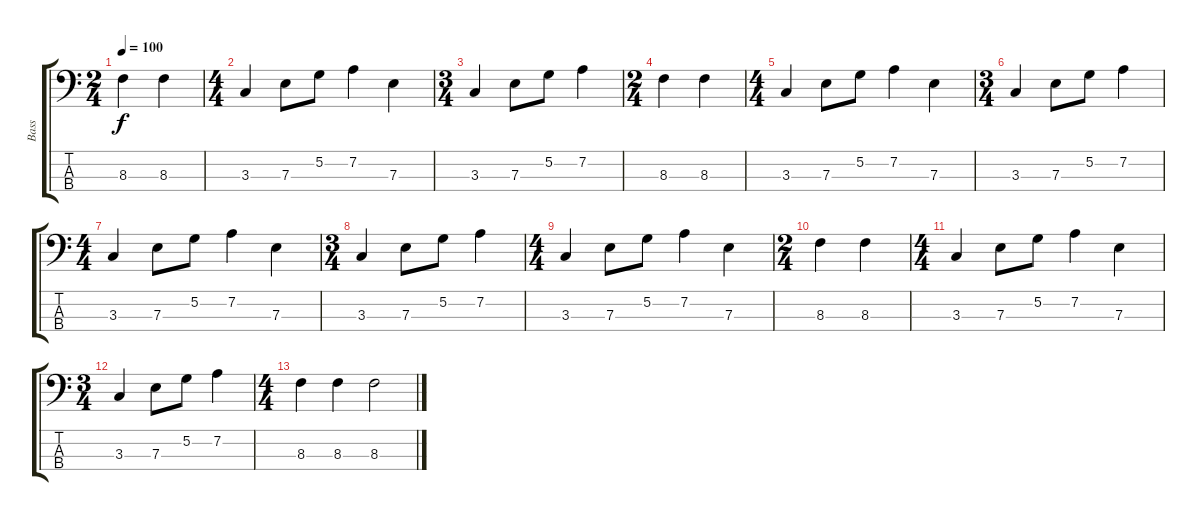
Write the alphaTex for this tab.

\track ("Bass" "Bass") {instrument electricbassfinger}
\staff {score tabs}
\tuning (G2 D2 A1 E1) {hide}
\ts (2 4)
\tempo 100
\clef f4
\ks c
8.3.4{dy f} 8.3.4 |
\ts (4 4)
3.3.4 7.3.8 5.2.8 7.2.4 7.3.4 |
\ts (3 4)
3.3.4 7.3.8 5.2.8 7.2.4 |
\ts (2 4)
8.3.4 8.3.4 |
\ts (4 4)
3.3.4 7.3.8 5.2.8 7.2.4 7.3.4 |
\ts (3 4)
3.3.4 7.3.8 5.2.8 7.2.4 |
\ts (4 4)
3.3.4 7.3.8 5.2.8 7.2.4 7.3.4 |
\ts (3 4)
3.3.4 7.3.8 5.2.8 7.2.4 |
\ts (4 4)
3.3.4 7.3.8 5.2.8 7.2.4 7.3.4 |
\ts (2 4)
8.3.4 8.3.4 |
\ts (4 4)
3.3.4 7.3.8 5.2.8 7.2.4 7.3.4 |
\ts (3 4)
3.3.4 7.3.8 5.2.8 7.2.4 |
\ts (4 4)
8.3.4 8.3.4 8.3.2
